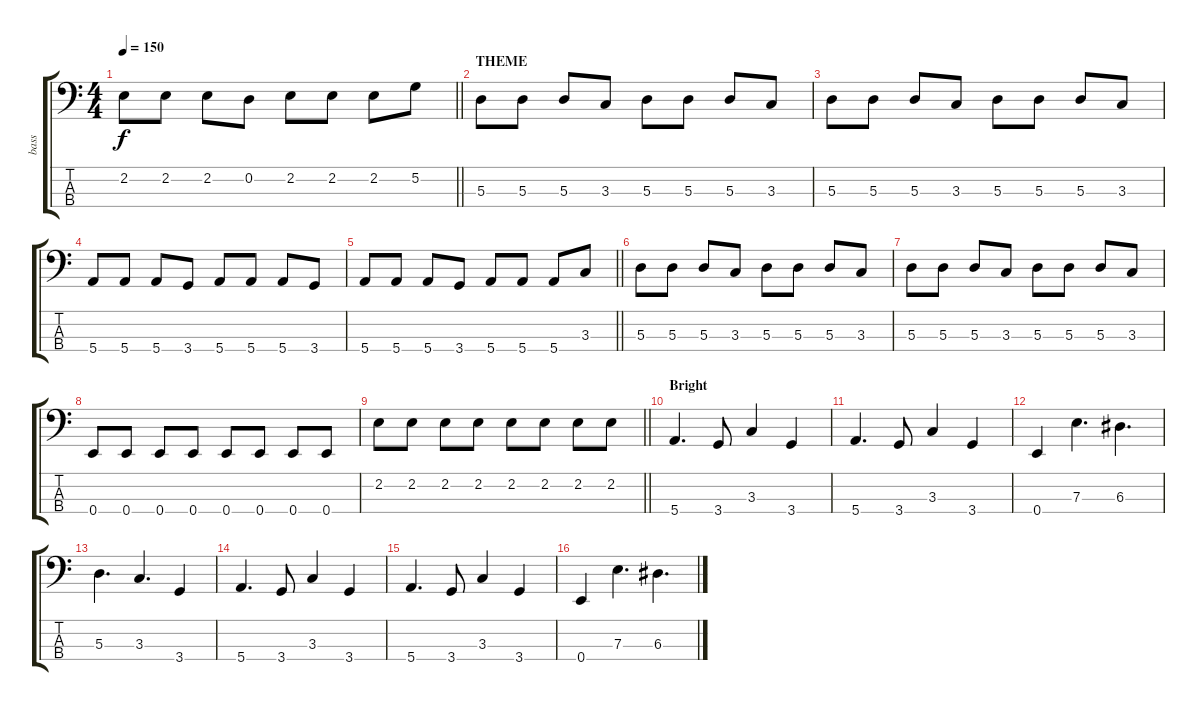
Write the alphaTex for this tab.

\track ("bass" "bass") {instrument electricbasspick}
\staff {score tabs}
\tuning (G2 D2 A1 E1) {hide}
\ts (4 4)
\tempo 150
\clef f4
\barLineRight lightlight
\ks c
2.2.8{dy f} 2.2.8 2.2.8 0.2.8 2.2.8 2.2.8 2.2.8 5.2.8 |
\section ("" "THEME")
5.3.8 5.3.8 5.3.8 3.3.8 5.3.8 5.3.8 5.3.8 3.3.8 |
5.3.8 5.3.8 5.3.8 3.3.8 5.3.8 5.3.8 5.3.8 3.3.8 |
5.4.8 5.4.8 5.4.8 3.4.8 5.4.8 5.4.8 5.4.8 3.4.8 |
\barLineRight lightlight
5.4.8 5.4.8 5.4.8 3.4.8 5.4.8 5.4.8 5.4.8 3.3.8 |
5.3.8 5.3.8 5.3.8 3.3.8 5.3.8 5.3.8 5.3.8 3.3.8 |
5.3.8 5.3.8 5.3.8 3.3.8 5.3.8 5.3.8 5.3.8 3.3.8 |
0.4.8 0.4.8 0.4.8 0.4.8 0.4.8 0.4.8 0.4.8 0.4.8 |
\barLineRight lightlight
2.2.8 2.2.8 2.2.8 2.2.8 2.2.8 2.2.8 2.2.8 2.2.8 |
\section ("" "Bright")
5.4.4{d} 3.4.8 3.3.4 3.4.4 |
5.4.4{d} 3.4.8 3.3.4 3.4.4 |
0.4.4 7.3.4{d} 6.3.4{d} |
5.3.4{d} 3.3.4{d} 3.4.4 |
5.4.4{d} 3.4.8 3.3.4 3.4.4 |
5.4.4{d} 3.4.8 3.3.4 3.4.4 |
0.4.4 7.3.4{d} 6.3.4{d}
